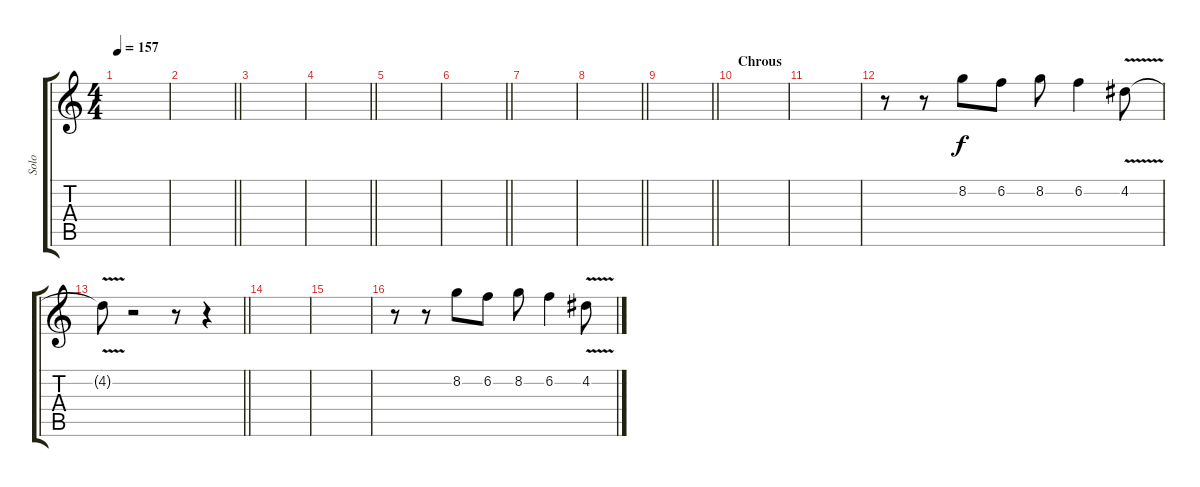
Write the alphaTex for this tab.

\track ("Solo" "Solo") {instrument distortionguitar}
\staff {score tabs}
\tuning (E4 B3 G3 D3 A2 E2) {hide}
\ts (4 4)
\tempo 157
\clef g2
\ks c
|
\barLineRight lightlight
|
|
\barLineRight lightlight
|
|
\barLineRight lightlight
|
|
\barLineRight lightlight
|
\barLineRight lightlight
|
\section ("" "Chrous")
|
|
r.8 r.8 8.2.8 6.2.8 8.2.8 6.2.4 4.2{v}.8 |
\barLineRight lightlight
4.2{t}.8 r.2 r.8 r.4 |
|
|
r.8 r.8 8.2.8 6.2.8 8.2.8 6.2.4 4.2{v}.8
